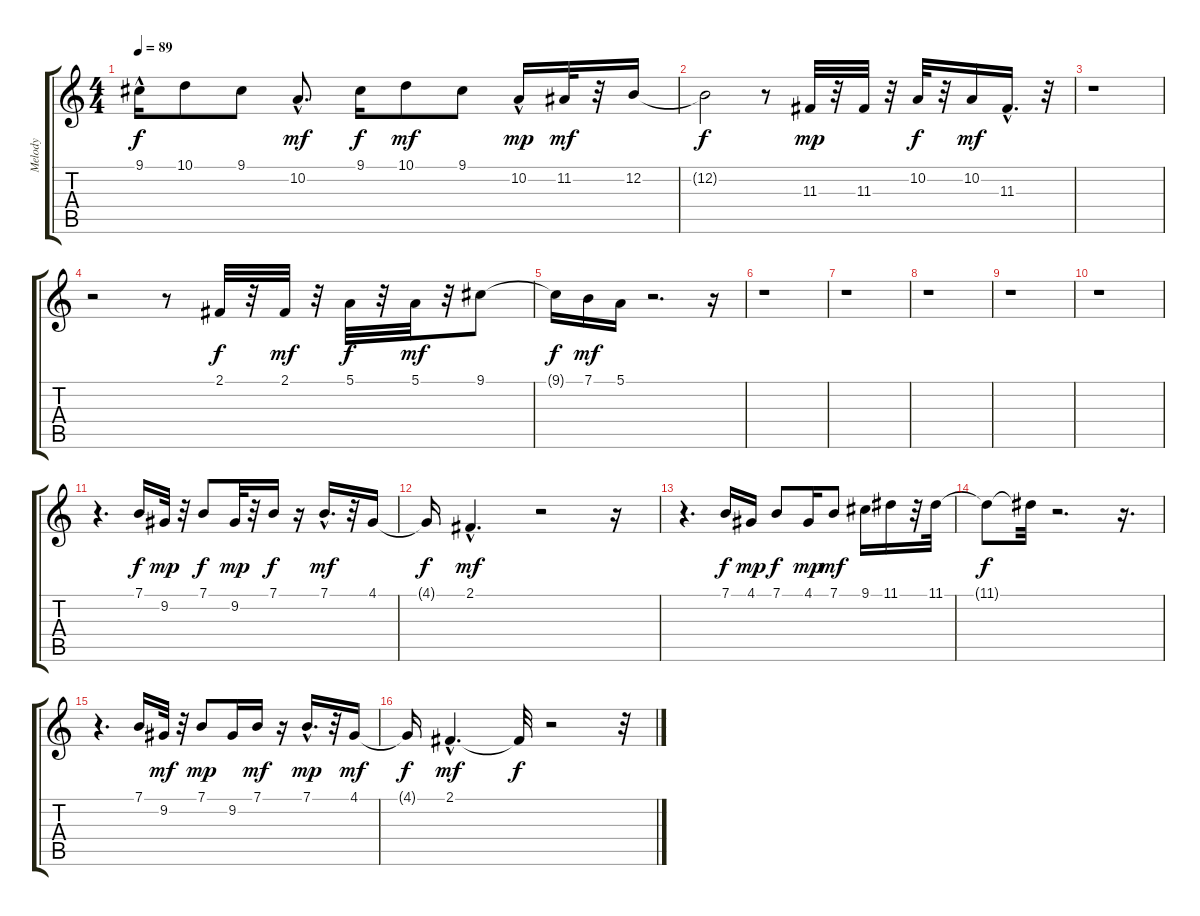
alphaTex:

\track ("Melody " "Melody ") {instrument stringensemble2}
\staff {score tabs}
\tuning (E4 B3 G3 D3 A2 E2) {hide}
\ts (4 4)
\tempo 89
\clef g2
\ks c
9.1{hac}.16{dy f} 10.1.8 9.1.8 10.2{hac}.8{d dy mf} 9.1.16{dy f} 10.1.8{dy mf} 9.1.8 10.2{hac}.16{dy mp} 11.2.32{dy mf} r.32 12.2.16 |
12.2{t}.2{dy f} r.8 11.3.32{dy mp} r.32 11.3.32 r.32 10.2.32{dy f} r.32 10.2.16{dy mf} 11.3{hac}.16{d} r.32 |
r.1 |
r.2 r.8 2.1.32{dy f} r.32 2.1.32{dy mf} r.32 5.1.32{dy f} r.32 5.1.32{dy mf} r.32 9.1.8 |
9.1{t}.16{dy f} 7.1.16{dy mf} 5.1.16 r.2{d} r.16 |
r.1 |
r.1 |
r.1 |
r.1 |
r.1 |
r.4{d} 7.1.16{dy f} 9.2.32{dy mp} r.32 7.1.8{dy f} 9.2.32{dy mp} r.32 7.1.16{dy f} r.16 7.1{hac}.16{d dy mf} r.32 4.1.16 |
4.1{t}.16{dy f} 2.1{hac}.4{d dy mf} r.2 r.16 |
r.4{d} 7.1.16{dy f} 4.1.16{dy mp} 7.1.8{dy f} 4.1.16{dy mp} 7.1.8{dy mf} 9.1.16 11.1.16 r.32 11.1.32 |
11.1{t}.8{dy f} 11.1{t}.32 r.2{d} r.16{d} |
r.4{d} 7.1.16 9.2.32{dy mf} r.32 7.1.8{dy mp} 9.2.16 7.1.16{dy mf} r.16 7.1{hac}.16{d dy mp} r.32 4.1.16{dy mf} |
4.1{t}.16{dy f} 2.1{hac}.4{d dy mf} 2.1{t}.32{dy f} r.2 r.32
